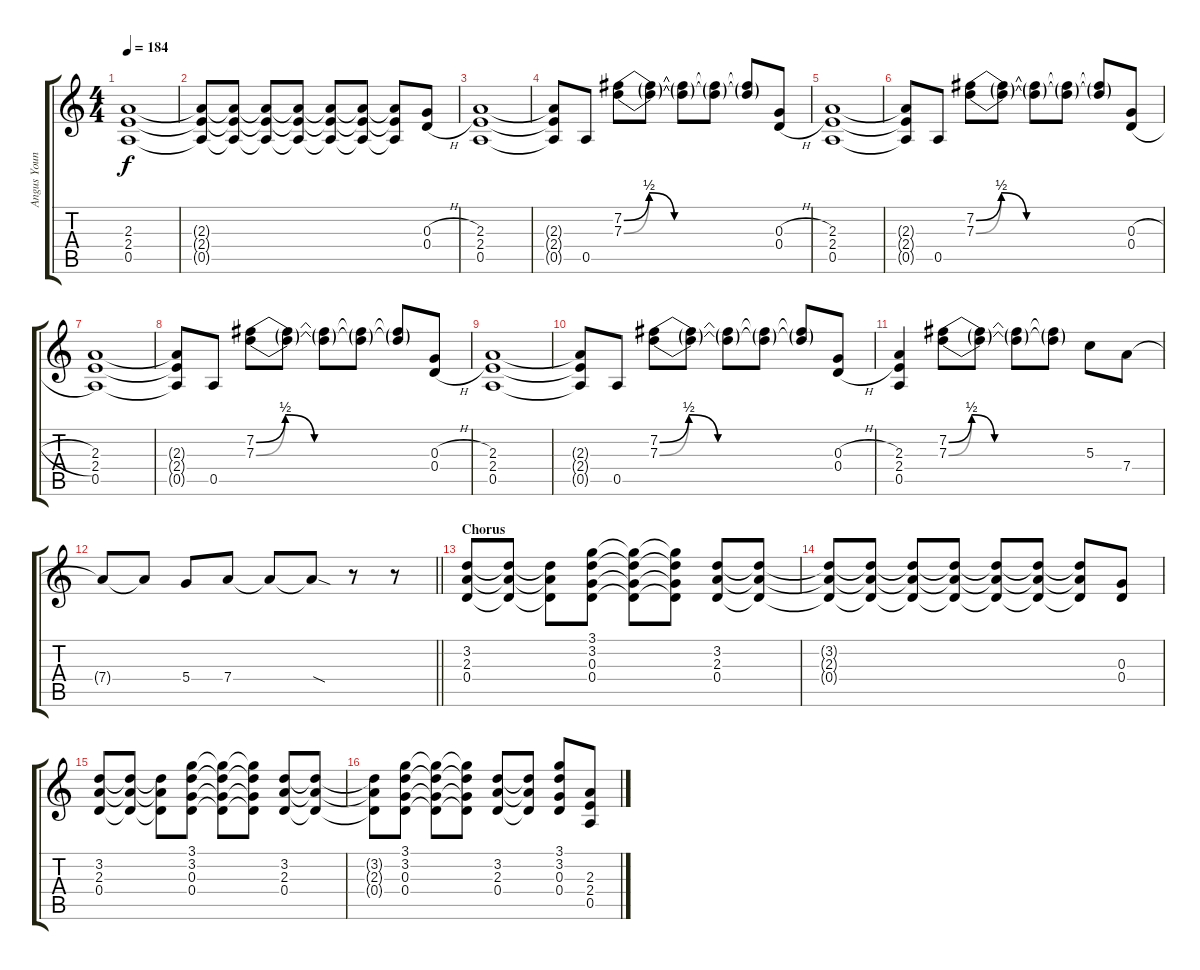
\track ("Angus Young" "Angus Youn") {instrument distortionguitar}
\staff {score tabs}
\tuning (E4 B3 G3 D3 A2 E2) {hide}
\ts (4 4)
\tempo 184
\clef g2
\ks c
(2.3 2.4 0.5).1{dy f} |
(2.3{t} 2.4{t} 0.5{t}).8 (2.3{t} 2.4{t} 0.5{t}).8 (2.3{t} 2.4{t} 0.5{t}).8 (2.3{t} 2.4{t} 0.5{t}).8 (2.3{t} 2.4{t} 0.5{t}).8 (2.3{t} 2.4{t} 0.5{t}).8 (2.3{t} 2.4{t} 0.5{t}).8 (0.3{h} 0.4{h}).8 |
(2.3 2.4 0.5).1 |
(2.3{t} 2.4{t} 0.5{t}).8 0.5.8 (7.2{be (custom 0 0 10 2 20 0 30 0 45 0 60 0)} 7.3{be (custom 0 0 10 2 20 0 30 0 45 0 60 0)}).8 (7.2{t} 7.3{t}).8 (7.2{t} 7.3{t}).8 (7.2{t} 7.3{t}).8 (7.2{t} 7.3{t}).8 (0.3{h} 0.4{h}).8 |
(2.3 2.4 0.5).1 |
(2.3{t} 2.4{t} 0.5{t}).8 0.5.8 (7.2{be (custom 0 0 10 2 20 0 30 0 45 0 60 0)} 7.3{be (custom 0 0 10 2 20 0 30 0 45 0 60 0)}).8 (7.2{t} 7.3{t}).8 (7.2{t} 7.3{t}).8 (7.2{t} 7.3{t}).8 (7.2{t} 7.3{t}).8 (0.3{h} 0.4{h}).8 |
(2.3 2.4 0.5).1 |
(2.3{t} 2.4{t} 0.5{t}).8 0.5.8 (7.2{be (custom 0 0 10 2 20 0 30 0 45 0 60 0)} 7.3{be (custom 0 0 10 2 20 0 30 0 45 0 60 0)}).8 (7.2{t} 7.3{t}).8 (7.2{t} 7.3{t}).8 (7.2{t} 7.3{t}).8 (7.2{t} 7.3{t}).8 (0.3{h} 0.4{h}).8 |
(2.3 2.4 0.5).1 |
(2.3{t} 2.4{t} 0.5{t}).8 0.5.8 (7.2{be (custom 0 0 10 2 20 0 30 0 45 0 60 0)} 7.3{be (custom 0 0 10 2 20 0 30 0 45 0 60 0)}).8 (7.2{t} 7.3{t}).8 (7.2{t} 7.3{t}).8 (7.2{t} 7.3{t}).8 (7.2{t} 7.3{t}).8 (0.3{h} 0.4{h}).8 |
(2.3 2.4 0.5).4 (7.2{be (custom 0 0 10 2 20 0 30 0 45 0 60 0)} 7.3{be (custom 0 0 10 2 20 0 30 0 45 0 60 0)}).8 (7.2{t} 7.3{t}).8 (7.2{t} 7.3{t}).8 (7.2{t} 7.3{t}).8 5.3.8 7.4.8 |
\barLineRight lightlight
7.4{t}.8 7.4{t}.8 5.4.8 7.4.8 7.4{t}.8 7.4{sod t}.8 r.8 r.8 |
\section ("" "Chorus")
(3.2 2.3 0.4).8 (3.2{t} 2.3{t} 0.4{t}).8 (3.2{t} 2.3{t} 0.4{t}).8 (3.1 3.2 0.3 0.4).8 (3.1{t} 3.2{t} 0.3{t} 0.4{t}).8 (3.1{t} 3.2{t} 0.3{t} 0.4{t}).8 (3.2 2.3 0.4).8 (3.2{t} 2.3{t} 0.4{t}).8 |
(3.2{t} 2.3{t} 0.4{t}).8 (3.2{t} 2.3{t} 0.4{t}).8 (3.2{t} 2.3{t} 0.4{t}).8 (3.2{t} 2.3{t} 0.4{t}).8 (3.2{t} 2.3{t} 0.4{t}).8 (3.2{t} 2.3{t} 0.4{t}).8 (3.2{t} 2.3{t} 0.4{t}).8 (0.3 0.4).8 |
(3.2 2.3 0.4).8 (3.2{t} 2.3{t} 0.4{t}).8 (3.2{t} 2.3{t} 0.4{t}).8 (3.1 3.2 0.3 0.4).8 (3.1{t} 3.2{t} 0.3{t} 0.4{t}).8 (3.1{t} 3.2{t} 0.3{t} 0.4{t}).8 (3.2 2.3 0.4).8 (3.2{t} 2.3{t} 0.4{t}).8 |
(3.2{t} 2.3{t} 0.4{t}).8 (3.1 3.2 0.3 0.4).8 (3.1{t} 3.2{t} 0.3{t} 0.4{t}).8 (3.1{t} 3.2{t} 0.3{t} 0.4{t}).8 (3.2 2.3 0.4).8 (3.2{t} 2.3{t} 0.4{t}).8 (3.1 3.2 0.3 0.4).8 (2.3 2.4 0.5).8
